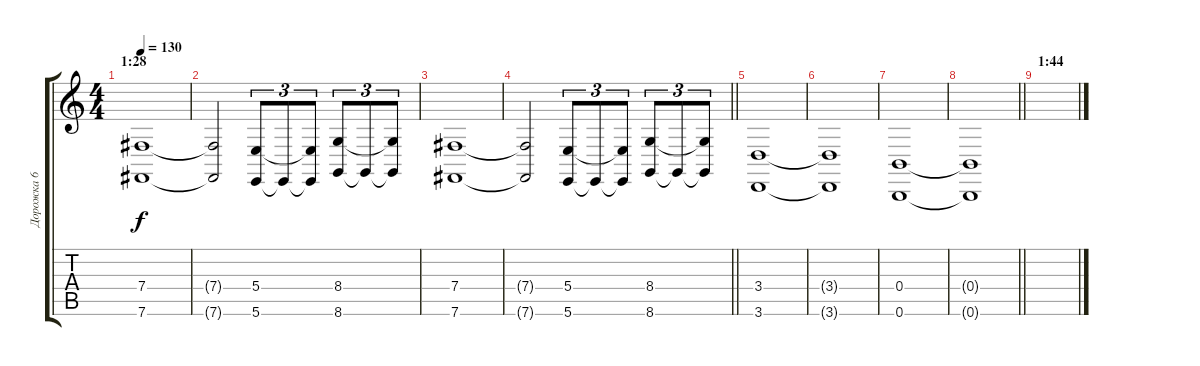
\track ("Дорожка 6" "Дорожка 6") {instrument pad7halo}
\staff {score tabs}
\tuning (Db4 Ab3 E3 B2 Gb2 B1) {hide}
\ts (4 4)
\section ("" "1:28")
\tempo 130
\clef g2
\ks c
(7.4 7.6).1{dy f} |
(7.4{t} 7.6{t}).2 (5.4 5.6).8{tu (3 2)} 5.6{t}.8{tu (3 2)} (5.4{t} 5.6{t}).8{tu (3 2)} (8.4 8.6).8{tu (3 2)} 8.6{t}.8{tu (3 2)} (8.4{t} 8.6{t}).8{tu (3 2)} |
(7.4 7.6).1 |
\barLineRight lightlight
(7.4{t} 7.6{t}).2 (5.4 5.6).8{tu (3 2)} 5.6{t}.8{tu (3 2)} (5.4{t} 5.6{t}).8{tu (3 2)} (8.4 8.6).8{tu (3 2)} 8.6{t}.8{tu (3 2)} (8.4{t} 8.6{t}).8{tu (3 2)} |
(3.4 3.6).1 |
(3.4{t} 3.6{t}).1 |
(0.4 0.6).1 |
\barLineRight lightlight
(0.4{t} 0.6{t}).1 |
\section ("" "1:44")
